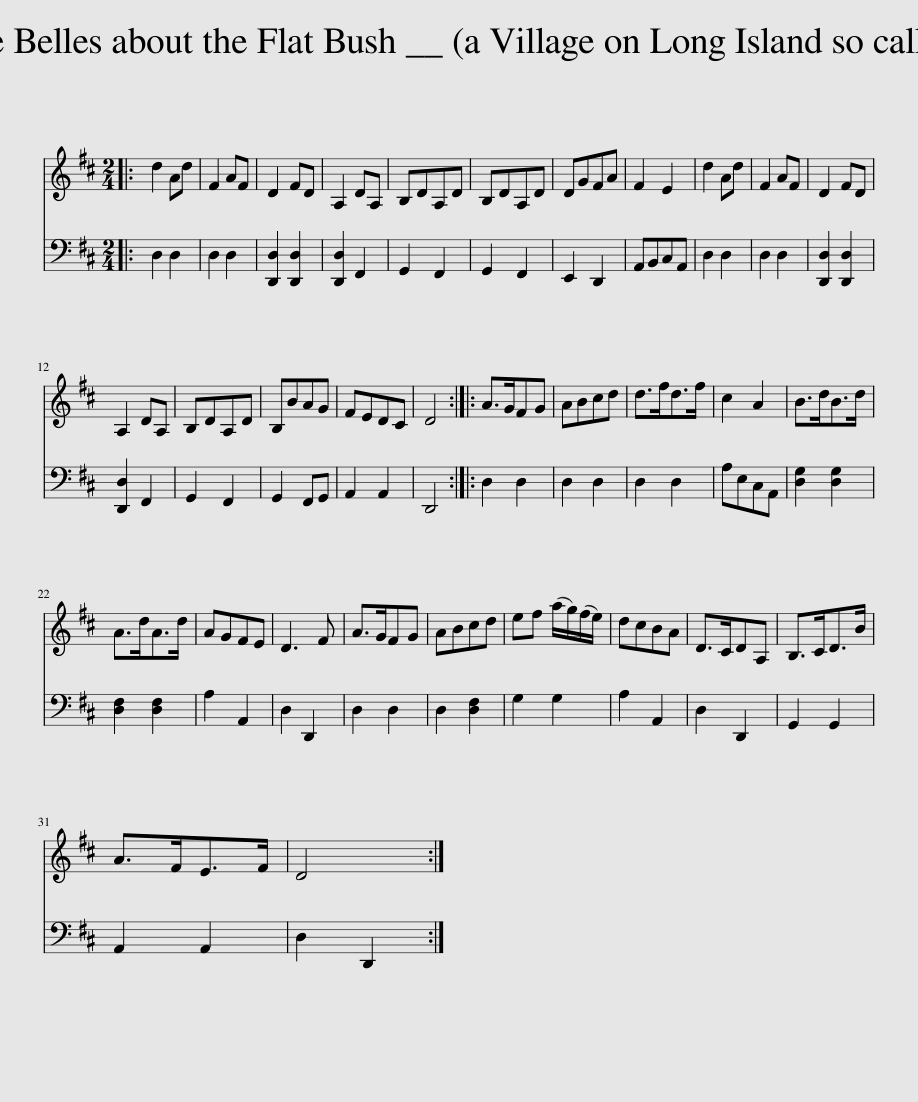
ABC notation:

X:1
%%score 1 2
L:1/8
M:2/4
I:linebreak $
K:D
V:1 treble
V:2 bass
V:1
|: d2 Ad | F2 AF | D2 FD | A,2 DA, | B,DA,D | %5
 B,DA,D | DGFA | F2 E2 | d2 Ad | F2 AF | %10
 D2 FD |$ A,2 DA, | B,DA,D | B,BAG | FEDC | %15
 D4 :: A>GFG | ABcd | d>fd>f | c2 A2 | %20
 B>dB>d |$ A>dA>d | AGFE | D3 F | A>GFG | %25
 ABcd | ef (a/g/)(f/e/) | dcBA | D>CDA, | B,>CD>B |$ %30
 A>FE>F | D4 :| %32
V:2
|: D,2 D,2 | D,2 D,2 | [D,,D,]2 [D,,D,]2 | [D,,D,]2 F,,2 | G,,2 F,,2 | %5
 G,,2 F,,2 | E,,2 D,,2 | A,,B,,C,A,, | D,2 D,2 | D,2 D,2 | %10
 [D,,D,]2 [D,,D,]2 |$ [D,,D,]2 F,,2 | G,,2 F,,2 | G,,2 F,,G,, | A,,2 A,,2 | %15
 D,,4 :: D,2 D,2 | D,2 D,2 | D,2 D,2 | A,E,C,A,, | %20
 [D,G,]2 [D,G,]2 |$ [D,F,]2 [D,F,]2 | A,2 A,,2 | D,2 D,,2 | D,2 D,2 | %25
 D,2 [D,F,]2 | G,2 G,2 | A,2 A,,2 | D,2 D,,2 | G,,2 G,,2 |$ %30
 A,,2 A,,2 | D,2 D,,2 :| %32
